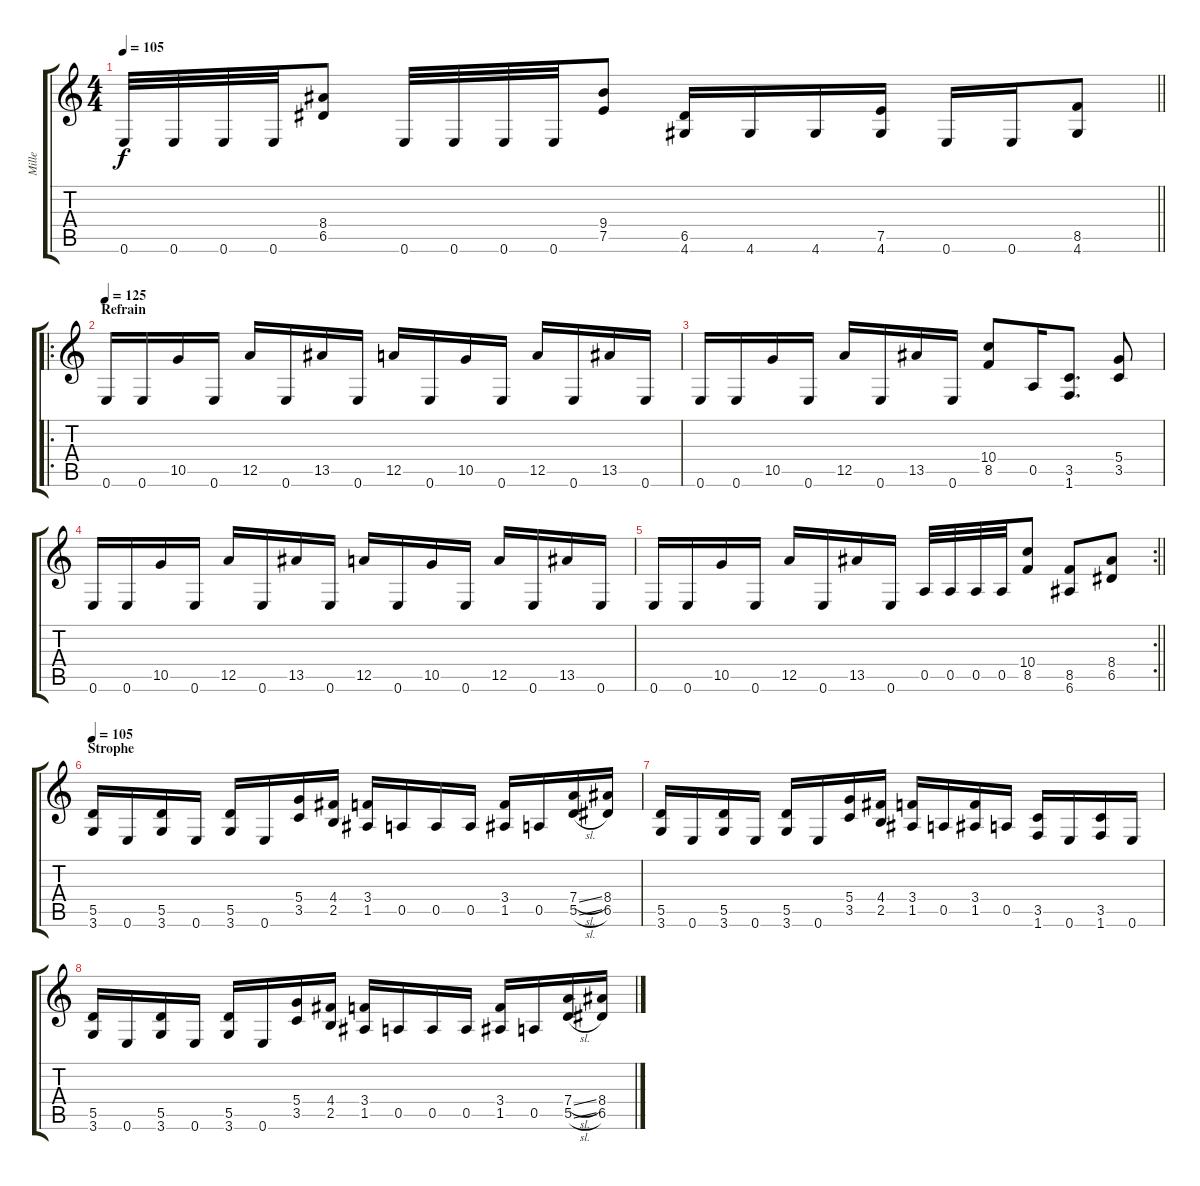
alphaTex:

\track ("Mille" "Mille") {instrument distortionguitar}
\staff {score tabs}
\tuning (E4 B3 G3 D3 A2 E2) {hide}
\ts (4 4)
\tempo 105
\clef g2
\barLineRight lightlight
\ks c
0.6.32{dy f} 0.6.32 0.6.32 0.6.32 (8.4 6.5).8 0.6.32 0.6.32 0.6.32 0.6.32 (9.4 7.5).8 (6.5 4.6).16 4.6.16 4.6.16 (7.5 4.6).16 0.6.16 0.6.16 (8.5 4.6).8 |
\ro
\section ("" "Refrain")
\tempo 125
0.6.16 0.6.16 10.5.16 0.6.16 12.5.16 0.6.16 13.5.16 0.6.16 12.5.16 0.6.16 10.5.16 0.6.16 12.5.16 0.6.16 13.5.16 0.6.16 |
0.6.16 0.6.16 10.5.16 0.6.16 12.5.16 0.6.16 13.5.16 0.6.16 (10.4 8.5).8 0.5.16 (3.5 1.6).8{d} (5.4 3.5).8 |
0.6.16 0.6.16 10.5.16 0.6.16 12.5.16 0.6.16 13.5.16 0.6.16 12.5.16 0.6.16 10.5.16 0.6.16 12.5.16 0.6.16 13.5.16 0.6.16 |
\rc 2
\barLineRight lightlight
0.6.16 0.6.16 10.5.16 0.6.16 12.5.16 0.6.16 13.5.16 0.6.16 0.5.32 0.5.32 0.5.32 0.5.32 (10.4 8.5).8 (8.5 6.6).8 (8.4 6.5).8 |
\section ("" "Strophe")
\tempo 105
(5.5 3.6).16 0.6.16 (5.5 3.6).16 0.6.16 (5.5 3.6).16 0.6.16 (5.4 3.5).16 (4.4 2.5).16 (3.4 1.5).16 0.5.16 0.5.16 0.5.16 (3.4 1.5).16 0.5.16 (7.4{sl} 5.5{sl}).16 (8.4 6.5).16 |
(5.5 3.6).16 0.6.16 (5.5 3.6).16 0.6.16 (5.5 3.6).16 0.6.16 (5.4 3.5).16 (4.4 2.5).16 (3.4 1.5).16 0.5.16 (3.4 1.5).16 0.5.16 (3.5 1.6).16 0.6.16 (3.5 1.6).16 0.6.16 |
(5.5 3.6).16 0.6.16 (5.5 3.6).16 0.6.16 (5.5 3.6).16 0.6.16 (5.4 3.5).16 (4.4 2.5).16 (3.4 1.5).16 0.5.16 0.5.16 0.5.16 (3.4 1.5).16 0.5.16 (7.4{sl} 5.5{sl}).16 (8.4 6.5).16
